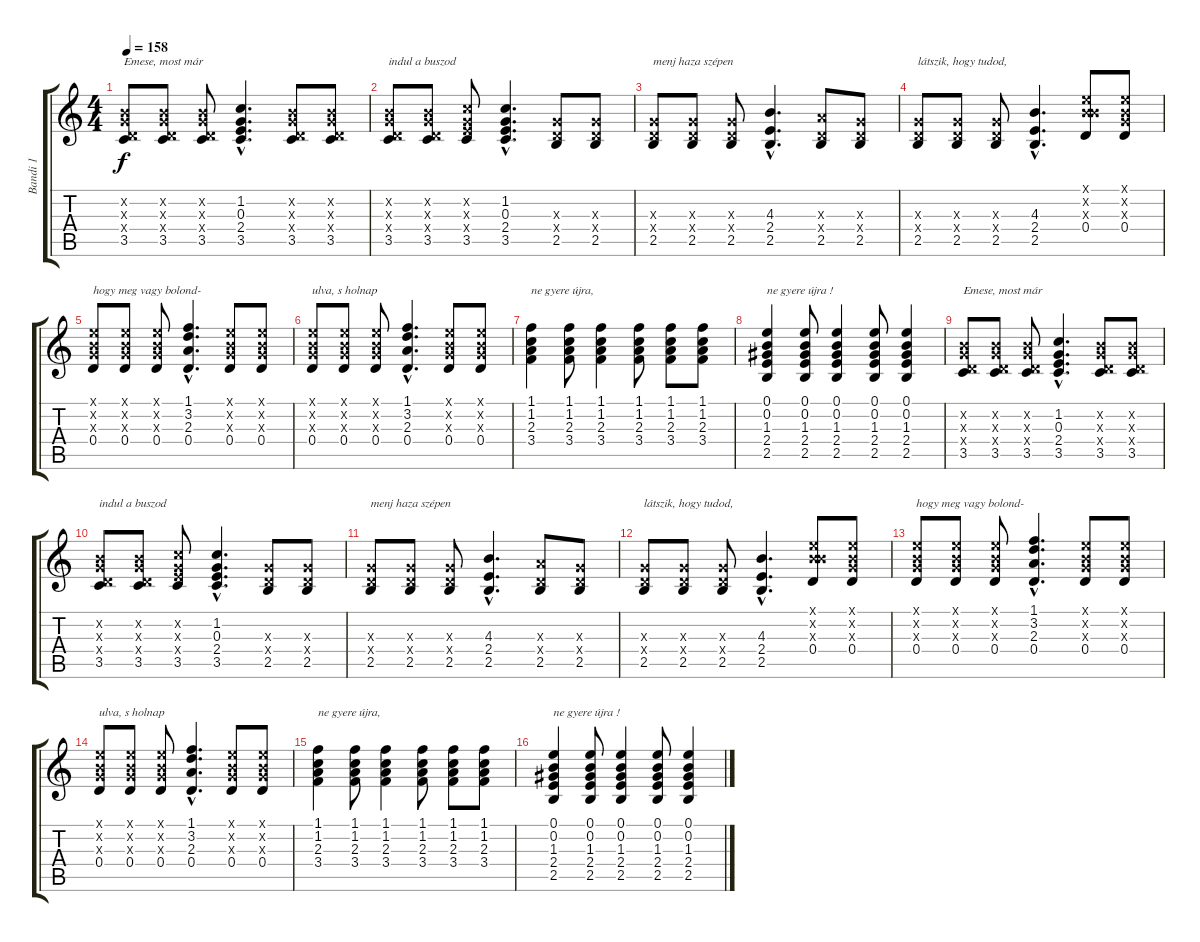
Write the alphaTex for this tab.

\track ("Bandi 1" "Bandi 1") {instrument electricguitarclean}
\staff {score tabs}
\tuning (E4 B3 G3 D3 A2 E2) {hide}
\ts (4 4)
\tempo 158
\clef g2
\ks c
(0.2{x} 0.3{x} 0.4{x} 3.5).8{txt "Emese, most már " dy f} (0.2{x} 0.3{x} 0.4{x} 3.5).8 (0.2{x} 0.3{x} 0.4{x} 3.5).8 (1.2{hac} 0.3{hac} 2.4{hac} 3.5{hac}).4{d} (0.2{x} 0.3{x} 0.4{x} 3.5).8 (0.2{x} 0.3{x} 0.4{x} 3.5).8 |
(0.2{x} 0.3{x} 0.4{x} 3.5).8{txt "indul a buszod"} (0.2{x} 0.3{x} 0.4{x} 3.5).8 (1.2{x} 0.3{x} 2.4{x} 3.5).8 (1.2{hac} 0.3{hac} 2.4{hac} 3.5{hac}).4{d} (0.3{x} 0.4{x} 2.5).8 (0.3{x} 0.4{x} 2.5).8 |
(0.3{x} 0.4{x} 2.5).8{txt "menj haza szépen"} (0.3{x} 0.4{x} 2.5).8 (0.3{x} 0.4{x} 2.5).8 (4.3{hac} 2.4{hac} 2.5{hac}).4{d} (2.3{x} 0.4{x} 2.5).8 (0.3{x} 0.4{x} 2.5).8 |
(0.3{x} 0.4{x} 2.5).8{txt "látszik, hogy tudod,"} (0.3{x} 0.4{x} 2.5).8 (0.3{x} 0.4{x} 2.5).8 (4.3{hac} 2.4{hac} 2.5{hac}).4{d} (0.1{x} 0.2{x} 4.3{x} 0.4).8 (0.1{x} 0.2{x} 0.3{x} 0.4).8 |
(0.1{x} 0.2{x} 0.3{x} 0.4).8{txt "hogy meg vagy bolond-"} (0.1{x} 0.2{x} 0.3{x} 0.4).8 (0.1{x} 0.2{x} 0.3{x} 0.4).8 (1.1{hac} 3.2{hac} 2.3{hac} 0.4{hac}).4{d} (0.1{x} 0.2{x} 0.3{x} 0.4).8 (0.1{x} 0.2{x} 0.3{x} 0.4).8 |
(0.1{x} 0.2{x} 0.3{x} 0.4).8{txt "ulva, s holnap"} (0.1{x} 0.2{x} 0.3{x} 0.4).8 (0.1{x} 0.2{x} 0.3{x} 0.4).8 (1.1{hac} 3.2{hac} 2.3{hac} 0.4{hac}).4{d} (0.1{x} 0.2{x} 0.3{x} 0.4).8 (0.1{x} 0.2{x} 0.3{x} 0.4).8 |
(1.1 1.2 2.3 3.4).4{txt "ne gyere újra,"} (1.1 1.2 2.3 3.4).8 (1.1 1.2 2.3 3.4).4 (1.1 1.2 2.3 3.4).8 (1.1 1.2 2.3 3.4).8 (1.1 1.2 2.3 3.4).8 |
(0.1 0.2 1.3 2.4 2.5).4{txt "ne gyere újra !"} (0.1 0.2 1.3 2.4 2.5).8 (0.1 0.2 1.3 2.4 2.5).4 (0.1 0.2 1.3 2.4 2.5).8 (0.1 0.2 1.3 2.4 2.5).4 |
(0.2{x} 0.3{x} 0.4{x} 3.5).8{txt "Emese, most már"} (0.2{x} 0.3{x} 0.4{x} 3.5).8 (0.2{x} 0.3{x} 0.4{x} 3.5).8 (1.2{hac} 0.3{hac} 2.4{hac} 3.5{hac}).4{d} (0.2{x} 0.3{x} 0.4{x} 3.5).8 (0.2{x} 0.3{x} 0.4{x} 3.5).8 |
(0.2{x} 0.3{x} 0.4{x} 3.5).8{txt "indul a buszod"} (0.2{x} 0.3{x} 0.4{x} 3.5).8 (1.2{x} 0.3{x} 2.4{x} 3.5).8 (1.2{hac} 0.3{hac} 2.4{hac} 3.5{hac}).4{d} (0.3{x} 0.4{x} 2.5).8 (0.3{x} 0.4{x} 2.5).8 |
(0.3{x} 0.4{x} 2.5).8{txt "menj haza szépen"} (0.3{x} 0.4{x} 2.5).8 (0.3{x} 0.4{x} 2.5).8 (4.3{hac} 2.4{hac} 2.5{hac}).4{d} (2.3{x} 0.4{x} 2.5).8 (0.3{x} 0.4{x} 2.5).8 |
(0.3{x} 0.4{x} 2.5).8{txt "látszik, hogy tudod,"} (0.3{x} 0.4{x} 2.5).8 (0.3{x} 0.4{x} 2.5).8 (4.3{hac} 2.4{hac} 2.5{hac}).4{d} (0.1{x} 0.2{x} 4.3{x} 0.4).8 (0.1{x} 0.2{x} 0.3{x} 0.4).8 |
(0.1{x} 0.2{x} 0.3{x} 0.4).8{txt "hogy meg vagy bolond-"} (0.1{x} 0.2{x} 0.3{x} 0.4).8 (0.1{x} 0.2{x} 0.3{x} 0.4).8 (1.1{hac} 3.2{hac} 2.3{hac} 0.4{hac}).4{d} (0.1{x} 0.2{x} 0.3{x} 0.4).8 (0.1{x} 0.2{x} 0.3{x} 0.4).8 |
(0.1{x} 0.2{x} 0.3{x} 0.4).8{txt "ulva, s holnap"} (0.1{x} 0.2{x} 0.3{x} 0.4).8 (0.1{x} 0.2{x} 0.3{x} 0.4).8 (1.1{hac} 3.2{hac} 2.3{hac} 0.4{hac}).4{d} (0.1{x} 0.2{x} 0.3{x} 0.4).8 (0.1{x} 0.2{x} 0.3{x} 0.4).8 |
(1.1 1.2 2.3 3.4).4{txt "ne gyere újra,"} (1.1 1.2 2.3 3.4).8 (1.1 1.2 2.3 3.4).4 (1.1 1.2 2.3 3.4).8 (1.1 1.2 2.3 3.4).8 (1.1 1.2 2.3 3.4).8 |
(0.1 0.2 1.3 2.4 2.5).4{txt "ne gyere újra !"} (0.1 0.2 1.3 2.4 2.5).8 (0.1 0.2 1.3 2.4 2.5).4 (0.1 0.2 1.3 2.4 2.5).8 (0.1 0.2 1.3 2.4 2.5).4
